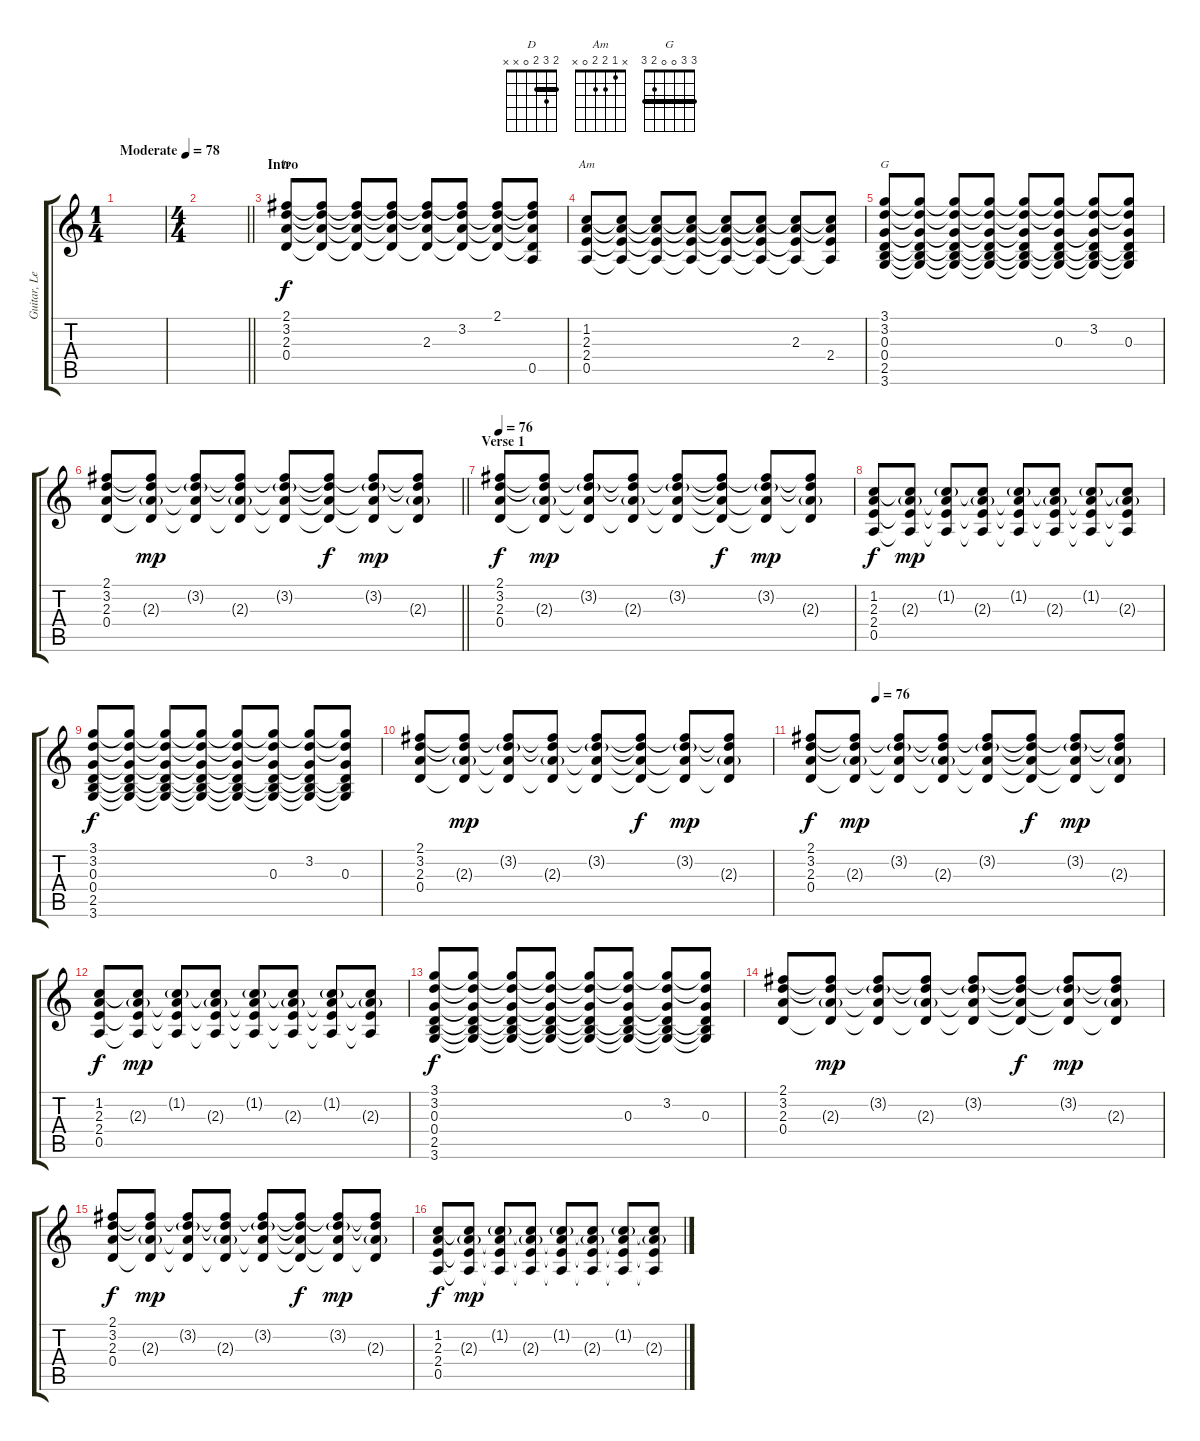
\track ("Guitar, Lead" "Guitar, Le") {instrument acousticguitarsteel}
\staff {score tabs}
\tuning (E4 B3 G3 D3 A2 E2) {hide}
\chord ("D" 2 3 2 0 x x) {barre 2}
\chord ("Am" x 1 2 2 0 x)
\chord ("G" 3 3 0 0 2 3) {barre 3}
\ts (1 4)
\tempo (78 "Moderate")
\tempo 74
\tempo (78 "Moderate")
\clef g2
\ks c
|
\ts (4 4)
\barLineRight lightlight
|
\section ("" "Intro")
(2.1 3.2 2.3 0.4).8{ch "D"} (2.1{t} 3.2{t} 2.3{t} 0.4{t}).8 (2.1{t} 3.2{t} 2.3{t} 0.4{t}).8 (2.1{t} 3.2{t} 2.3{t} 0.4{t}).8 (2.1{t} 3.2{t} 2.3 0.4{t}).8 (2.1{t} 3.2 2.3{t} 0.4{t}).8 (2.1 3.2{t} 2.3{t} 0.4{t}).8 (2.1{t} 3.2{t} 2.3{t} 0.4{t} 0.5).8 |
(1.2 2.3 2.4 0.5).8{ch "Am"} (1.2{t} 2.3{t} 2.4{t} 0.5{t}).8 (1.2{t} 2.3{t} 2.4{t} 0.5{t}).8 (1.2{t} 2.3{t} 2.4{t} 0.5{t}).8 (1.2{t} 2.3{t} 2.4{t} 0.5{t}).8 (1.2{t} 2.3{t} 2.4{t} 0.5{t}).8 (1.2{t} 2.3 2.4{t} 0.5{t}).8 (1.2{t} 2.3{t} 2.4 0.5{t}).8 |
(3.1 3.2 0.3 0.4 2.5 3.6).8{ch "G"} (3.1{t} 3.2{t} 0.3{t} 0.4{t} 2.5{t} 3.6{t}).8 (3.1{t} 3.2{t} 0.3{t} 0.4{t} 2.5{t} 3.6{t}).8 (3.1{t} 3.2{t} 0.3{t} 0.4{t} 2.5{t} 3.6{t}).8 (3.1{t} 3.2{t} 0.3{t} 0.4{t} 2.5{t} 3.6{t}).8 (3.1{t} 3.2{t} 0.3 0.4{t} 2.5{t} 3.6{t}).8 (3.1{t} 3.2 0.3{t} 0.4{t} 2.5{t} 3.6{t}).8 (3.1{t} 3.2{t} 0.3 0.4{t} 2.5{t} 3.6{t}).8 |
\barLineRight lightlight
(2.1 3.2 2.3 0.4).8 (2.1{t} 3.2{t} 2.3{g} 0.4{t}).8{dy mp} (2.1{t} 3.2{g} 2.3{t} 0.4{t}).8 (2.1{t} 3.2{t} 2.3{g} 0.4{t}).8 (2.1{t} 3.2{g} 2.3{t} 0.4{t}).8 (2.1{t} 3.2{t} 2.3{t} 0.4{t}).8{dy f} (2.1{t} 3.2{g} 2.3{t} 0.4{t}).8{dy mp} (2.1{t} 3.2{t} 2.3{g} 0.4{t}).8 |
\section ("" "Verse 1")
\tempo 76
(2.1 3.2 2.3 0.4).8{dy f} (2.1{t} 3.2{t} 2.3{g} 0.4{t}).8{dy mp} (2.1{t} 3.2{g} 2.3{t} 0.4{t}).8 (2.1{t} 3.2{t} 2.3{g} 0.4{t}).8 (2.1{t} 3.2{g} 2.3{t} 0.4{t}).8 (2.1{t} 3.2{t} 2.3{t} 0.4{t}).8{dy f} (2.1{t} 3.2{g} 2.3{t} 0.4{t}).8{dy mp} (2.1{t} 3.2{t} 2.3{g} 0.4{t}).8 |
(1.2 2.3 2.4 0.5).8{dy f} (1.2{t} 2.3{g} 2.4{t} 0.5{t}).8{dy mp} (1.2{g} 2.3{t} 2.4{t} 0.5{t}).8 (1.2{t} 2.3{g} 2.4{t} 0.5{t}).8 (1.2{g} 2.3{t} 2.4{t} 0.5{t}).8 (1.2{t} 2.3{g} 2.4{t} 0.5{t}).8 (1.2{g} 2.3{t} 2.4{t} 0.5{t}).8 (1.2{t} 2.3{g} 2.4{t} 0.5{t}).8 |
(3.1 3.2 0.3 0.4 2.5 3.6).8{dy f} (3.1{t} 3.2{t} 0.3{t} 0.4{t} 2.5{t} 3.6{t}).8 (3.1{t} 3.2{t} 0.3{t} 0.4{t} 2.5{t} 3.6{t}).8 (3.1{t} 3.2{t} 0.3{t} 0.4{t} 2.5{t} 3.6{t}).8 (3.1{t} 3.2{t} 0.3{t} 0.4{t} 2.5{t} 3.6{t}).8 (3.1{t} 3.2{t} 0.3 0.4{t} 2.5{t} 3.6{t}).8 (3.1{t} 3.2 0.3{t} 0.4{t} 2.5{t} 3.6{t}).8 (3.1{t} 3.2{t} 0.3 0.4{t} 2.5{t} 3.6{t}).8 |
(2.1 3.2 2.3 0.4).8 (2.1{t} 3.2{t} 2.3{g} 0.4{t}).8{dy mp} (2.1{t} 3.2{g} 2.3{t} 0.4{t}).8 (2.1{t} 3.2{t} 2.3{g} 0.4{t}).8 (2.1{t} 3.2{g} 2.3{t} 0.4{t}).8 (2.1{t} 3.2{t} 2.3{t} 0.4{t}).8{dy f} (2.1{t} 3.2{g} 2.3{t} 0.4{t}).8{dy mp} (2.1{t} 3.2{t} 2.3{g} 0.4{t}).8 |
\tempo (76 0.1875)
(2.1 3.2 2.3 0.4).8{dy f} (2.1{t} 3.2{t} 2.3{g} 0.4{t}).8{dy mp} (2.1{t} 3.2{g} 2.3{t} 0.4{t}).8 (2.1{t} 3.2{t} 2.3{g} 0.4{t}).8 (2.1{t} 3.2{g} 2.3{t} 0.4{t}).8 (2.1{t} 3.2{t} 2.3{t} 0.4{t}).8{dy f} (2.1{t} 3.2{g} 2.3{t} 0.4{t}).8{dy mp} (2.1{t} 3.2{t} 2.3{g} 0.4{t}).8 |
(1.2 2.3 2.4 0.5).8{dy f} (1.2{t} 2.3{g} 2.4{t} 0.5{t}).8{dy mp} (1.2{g} 2.3{t} 2.4{t} 0.5{t}).8 (1.2{t} 2.3{g} 2.4{t} 0.5{t}).8 (1.2{g} 2.3{t} 2.4{t} 0.5{t}).8 (1.2{t} 2.3{g} 2.4{t} 0.5{t}).8 (1.2{g} 2.3{t} 2.4{t} 0.5{t}).8 (1.2{t} 2.3{g} 2.4{t} 0.5{t}).8 |
(3.1 3.2 0.3 0.4 2.5 3.6).8{dy f} (3.1{t} 3.2{t} 0.3{t} 0.4{t} 2.5{t} 3.6{t}).8 (3.1{t} 3.2{t} 0.3{t} 0.4{t} 2.5{t} 3.6{t}).8 (3.1{t} 3.2{t} 0.3{t} 0.4{t} 2.5{t} 3.6{t}).8 (3.1{t} 3.2{t} 0.3{t} 0.4{t} 2.5{t} 3.6{t}).8 (3.1{t} 3.2{t} 0.3 0.4{t} 2.5{t} 3.6{t}).8 (3.1{t} 3.2 0.3{t} 0.4{t} 2.5{t} 3.6{t}).8 (3.1{t} 3.2{t} 0.3 0.4{t} 2.5{t} 3.6{t}).8 |
(2.1 3.2 2.3 0.4).8 (2.1{t} 3.2{t} 2.3{g} 0.4{t}).8{dy mp} (2.1{t} 3.2{g} 2.3{t} 0.4{t}).8 (2.1{t} 3.2{t} 2.3{g} 0.4{t}).8 (2.1{t} 3.2{g} 2.3{t} 0.4{t}).8 (2.1{t} 3.2{t} 2.3{t} 0.4{t}).8{dy f} (2.1{t} 3.2{g} 2.3{t} 0.4{t}).8{dy mp} (2.1{t} 3.2{t} 2.3{g} 0.4{t}).8 |
(2.1 3.2 2.3 0.4).8{dy f} (2.1{t} 3.2{t} 2.3{g} 0.4{t}).8{dy mp} (2.1{t} 3.2{g} 2.3{t} 0.4{t}).8 (2.1{t} 3.2{t} 2.3{g} 0.4{t}).8 (2.1{t} 3.2{g} 2.3{t} 0.4{t}).8 (2.1{t} 3.2{t} 2.3{t} 0.4{t}).8{dy f} (2.1{t} 3.2{g} 2.3{t} 0.4{t}).8{dy mp} (2.1{t} 3.2{t} 2.3{g} 0.4{t}).8 |
(1.2 2.3 2.4 0.5).8{dy f} (1.2{t} 2.3{g} 2.4{t} 0.5{t}).8{dy mp} (1.2{g} 2.3{t} 2.4{t} 0.5{t}).8 (1.2{t} 2.3{g} 2.4{t} 0.5{t}).8 (1.2{g} 2.3{t} 2.4{t} 0.5{t}).8 (1.2{t} 2.3{g} 2.4{t} 0.5{t}).8 (1.2{g} 2.3{t} 2.4{t} 0.5{t}).8 (1.2{t} 2.3{g} 2.4{t} 0.5{t}).8
